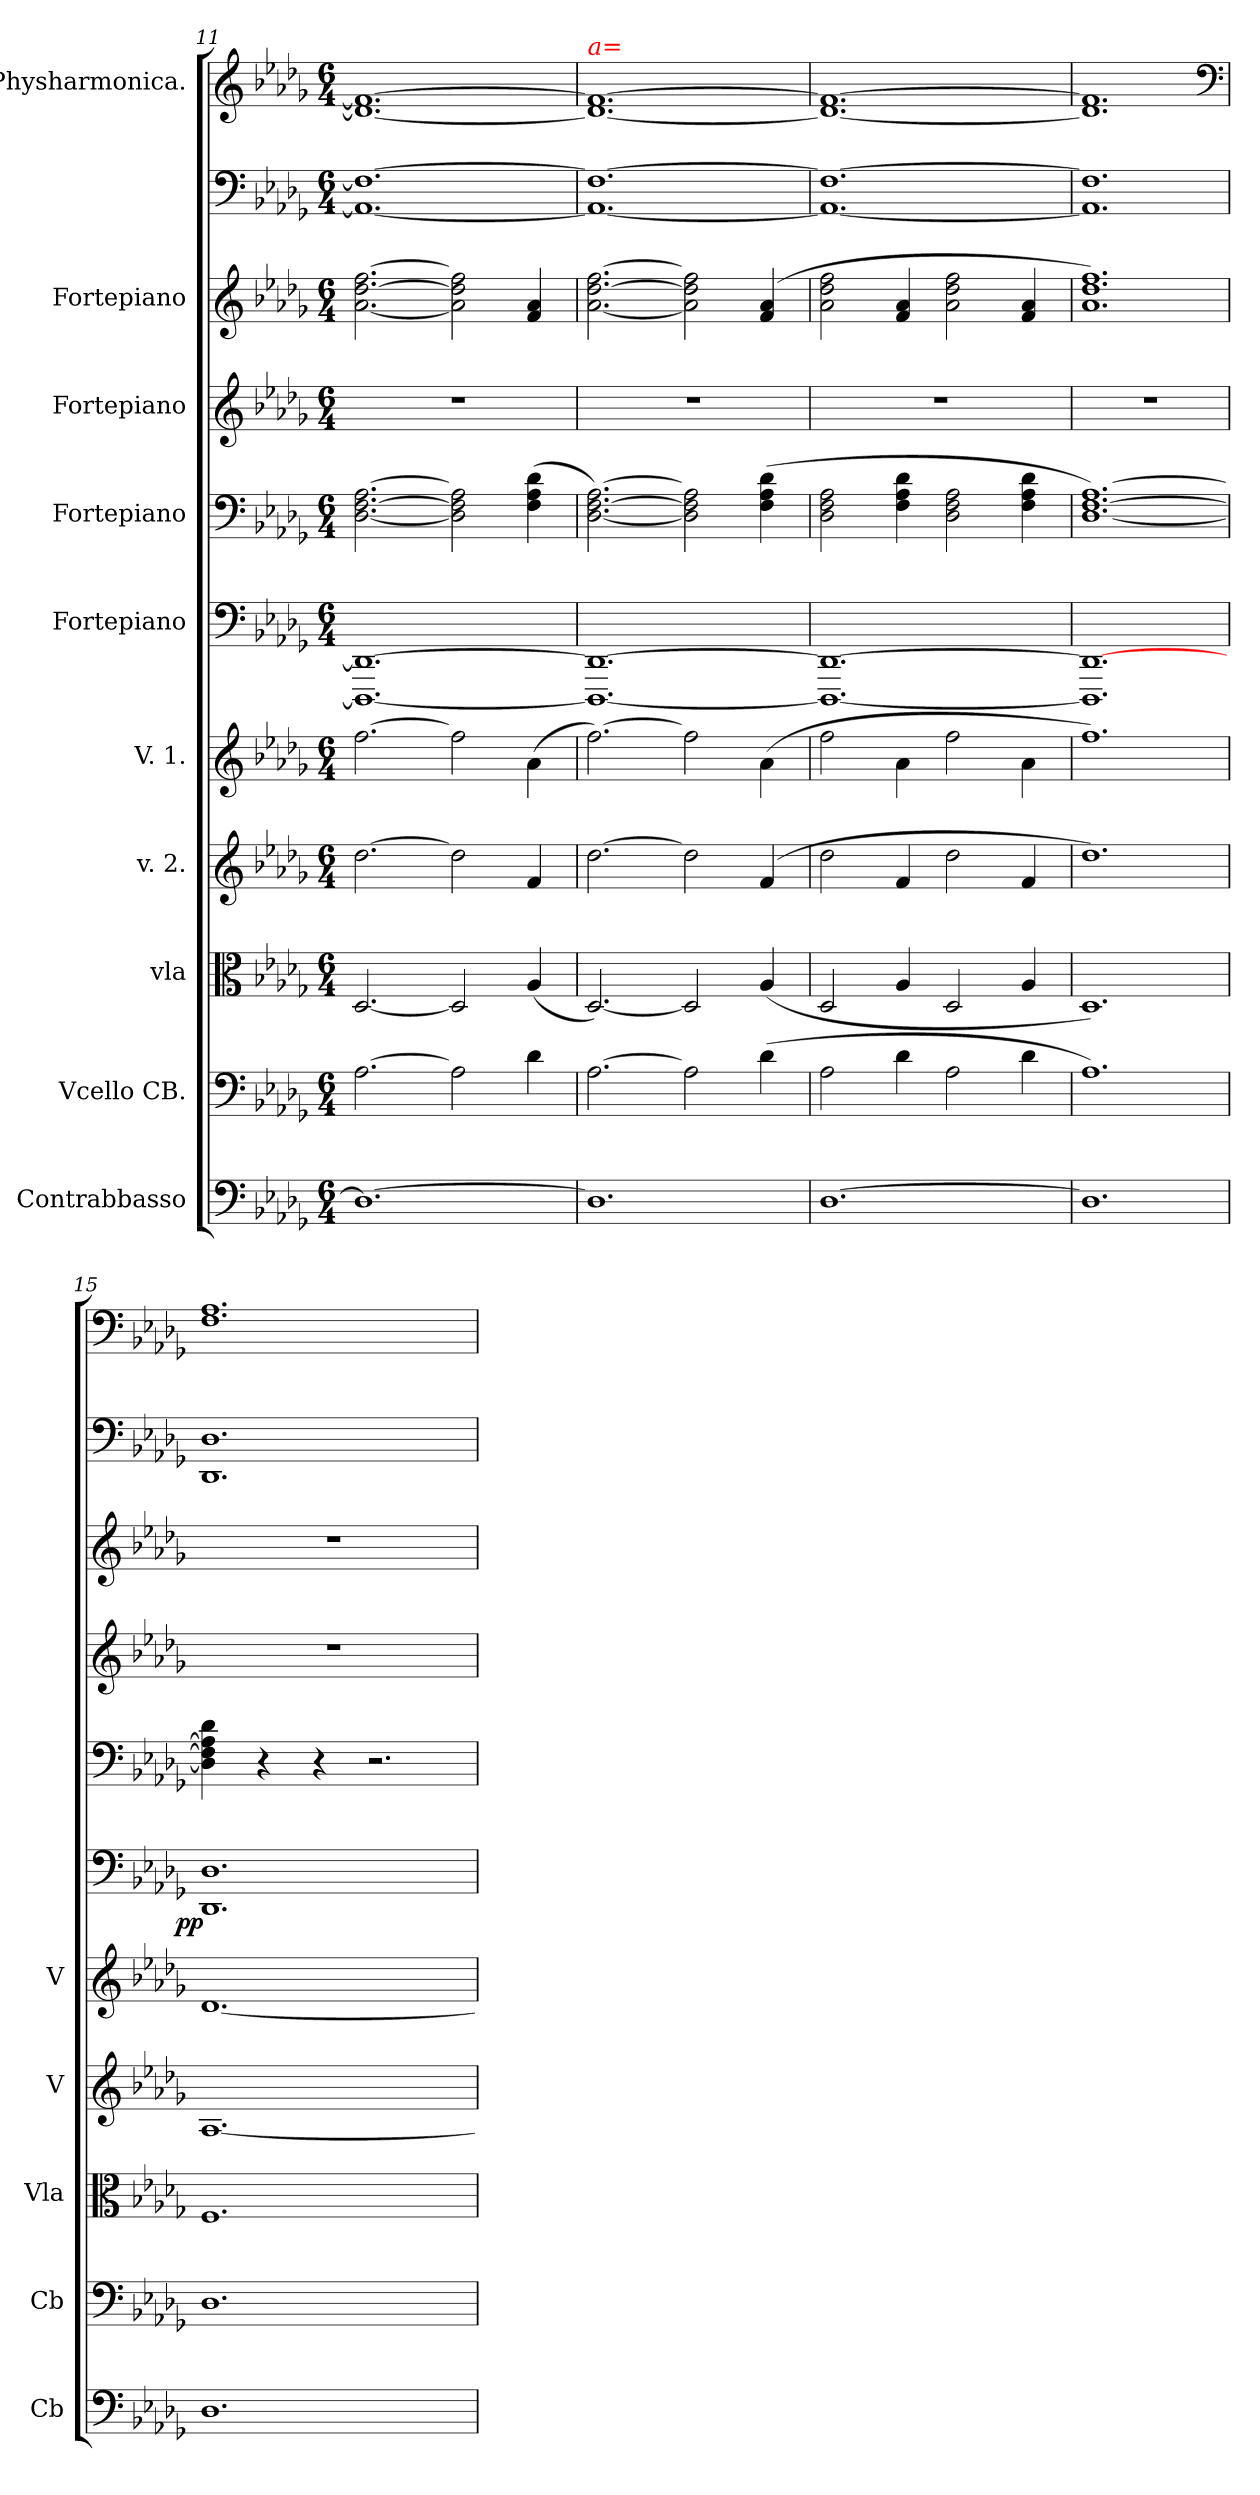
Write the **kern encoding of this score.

**kern	**kern	**kern	**kern	**kern	**kern	**dynam	**kern	**kern	**kern	**kern	**kern
*part11	*part10	*part9	*part8	*part7	*part6	*part6	*part5	*part4	*part3	*part2	*part1
*staff11	*staff10	*staff9	*staff8	*staff7	*staff6	*staff6	*staff5	*staff4	*staff3	*staff2	*staff1
*I"Contrabbasso	*I"Vcello CB.	*I"vla	*I"v. 2.	*I"V. 1.	*I"Fortepiano	*	*I"Fortepiano	*I"Fortepiano	*I"Fortepiano	*	*I"Physharmonica.
*I'Cb	*I'Cb	*I'Vla	*I'V	*I'V	*	*	*	*	*	*	*
*clefF4	*clefF4	*clefC3	*clefG2	*clefG2	*clefF4	*	*clefF4	*clefG2	*clefG2	*clefF4	*clefG2
*k[b-e-a-d-g-]	*k[b-e-a-d-g-]	*k[b-e-a-d-g-]	*k[b-e-a-d-g-]	*k[b-e-a-d-g-]	*k[b-e-a-d-g-]	*	*k[b-e-a-d-g-]	*k[b-e-a-d-g-]	*k[b-e-a-d-g-]	*k[b-e-a-d-g-]	*k[b-e-a-d-g-]
*M6/4	*M6/4	*M6/4	*M6/4	*M6/4	*M6/4	*	*M6/4	*M6/4	*M6/4	*M6/4	*M6/4
=11	=11	=11	=11	=11	=11	=11	=11	=11	=11	=11	=11
1.D-\_	[2.A-\	[2.D-/	[2.dd-\	[2.ff\	1.DDD-_/ 1.DD-_/	.	[2.D-\ [2.F\ [2.A-\	1.r	[2.a-\ [2.dd-\ [2.ff\	1.AA-_>/ 1.F_/	1.d-_>/ 1.f_/
.	2A-\]	2D-/]	2dd-\]	2ff\]	.	.	2D-]\ 2F]\ 2A-]\	.	2a-]\ 2dd-]\ 2ff]\	.	.
.	4d-\	(<4A-/	4f/	(4a-\	.	.	(4F\ 4A-\ 4d-\	.	4f/ 4a-/	.	.
=12	=12	=12	=12	=12	=12	=12	=12	=12	=12	=12	=12
!	!	!	!	!	!	!	!	!	!	!	!LO:TX:a:i:color=red:t=a=
1.D-\]	[2.A-\	[2.D-/)	[2.dd-\	[2.ff\)	1.DDD-_/ 1.DD-_/	.	[2.D-\ [2.F\ [2.A-\)	1.r	[2.a-\ [2.dd-\ [2.ff\	1.AA-_>/ 1.F_/	1.d-_>/ 1.f_/
.	2A-\]	2D-/]	2dd-\]	2ff\]	.	.	2D-]\ 2F]\ 2A-]\	.	2a-]\ 2dd-]\ 2ff]\	.	.
.	(<4d-\	(<4A-/	(4f/	(4a-\	.	.	(4F\ 4A-\ 4d-\	.	(4f/ 4a-/	.	.
=13	=13	=13	=13	=13	=13	=13	=13	=13	=13	=13	=13
[1.D-\	2A-\	2D-/	2dd-\	2ff\	1.DDD-_/ 1.DD-_/	.	2D-\ 2F\ 2A-\	1.r	2a-\ 2dd-\ 2ff\	1.AA-_/ 1.F_/	1.d-_/ 1.f_/
.	4d-\	4A-/	4f/	4a-\	.	.	4F\ 4A-\ 4d-\	.	4f/ 4a-/	.	.
.	2A-\	2D-/	2dd-\	2ff\	.	.	2D-\ 2F\ 2A-\	.	2a-\ 2dd-\ 2ff\	.	.
.	4d-\	4A-/	4f/	4a-\	.	.	4F\ 4A-\ 4d-\	.	4f/ 4a-/	.	.
=14	=14	=14	=14	=14	=14	=14	=14	=14	=14	=14	=14
1.D-\]	1.A-\)	1.D-/)	1.dd-\)	1.ff\)	1.DDD-]/ 1.DD-_/	.	[1.D-\ [1.F\ [1.A-\)	1.r	1.a-\ 1.dd-\ 1.ff\)	1.AA-]/ 1.F]/	1.d-]/ 1.f]/
*	*	*	*	*	*	*	*	*	*	*	*clefF4
=15	=15	=15	=15	=15	=15	=15	=15	=15	=15	=15	=15
!	!	!	!	!	!	!LO:DY:b:rj	!	!	!	!	!
1.D-\	1.D-\	1.F/	[1.A-/	[1.d-/	1.DD-/ 1.D-/	pp	4D-]\ 4F]\ 4A-]\ 4d-\	1.r	1.r	1.DD-/ 1.D-/	1.F\ 1.A-\
.	.	.	.	.	.	.	4r	.	.	.	.
.	.	.	.	.	.	.	4r	.	.	.	.
.	.	.	.	.	.	.	2.r	.	.	.	.
=	=	=	=	=	=	=	=	=	=	=	=
*-	*-	*-	*-	*-	*-	*-	*-	*-	*-	*-	*-
